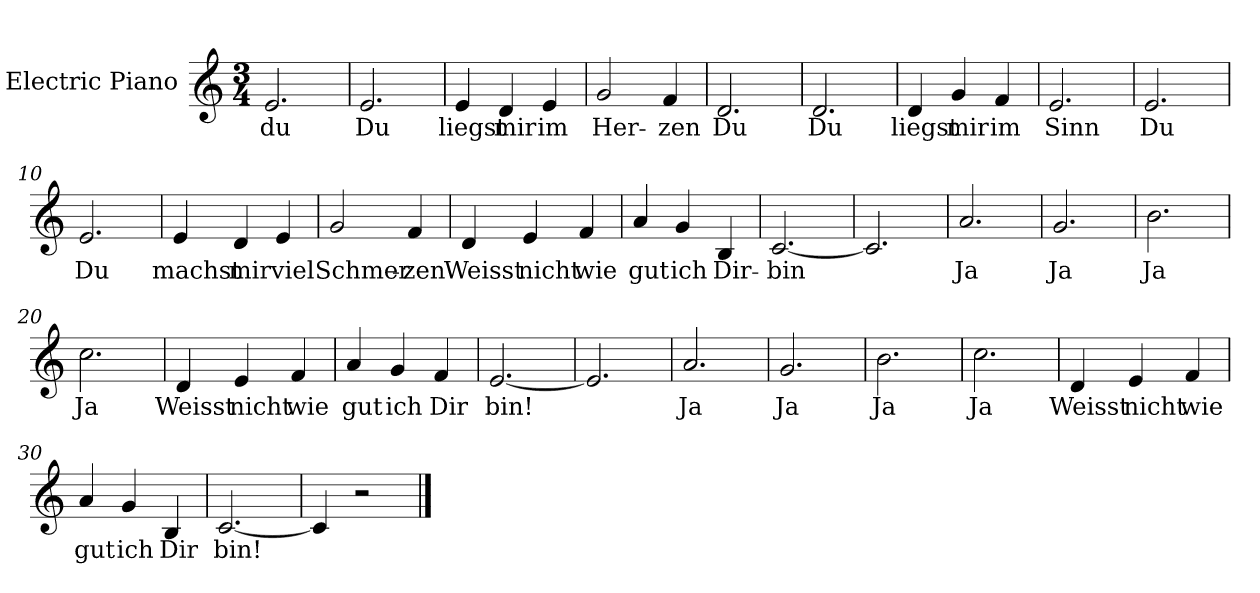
**kern	**text
*part1	*part1
*staff1	*staff1
*I"Electric Piano	*
*I'E.Pno	*
*clefG2	*
*k[]	*
*C:	*
*M3/4	*
=1	=1
2.e/	du
=2	=2
2.e/	Du
=3	=3
4e/	liegst
4d/	mir
4e/	im
=4	=4
2g/	Her-
4f/	-zen
=5	=5
2.d/	Du
=6	=6
2.d/	Du
=7	=7
4d/	liegst
4g/	mir
4f/	im
=8	=8
2.e/	Sinn
=9	=9
2.e/	Du
!!LO:LB:g=z
=10	=10
2.e/	Du
=11	=11
4e/	machst
4d/	mir
4e/	viel
=12	=12
2g/	Schmer-
4f/	-zen
=13	=13
4d/	Weisst
4e/	nicht
4f/	wie
=14	=14
4a/	gut
4g/	ich
4B/	Dir-
=15	=15
[2.c/	-bin
=16	=16
2.c/]	.
=17	=17
2.a/	Ja
!!LO:LB:g=z
=18	=18
2.g/	Ja
=19	=19
2.b\	Ja
=20	=20
2.cc\	Ja
=21	=21
4d/	Weisst
4e/	nicht
4f/	wie
=22	=22
4a/	gut
4g/	ich
4f/	Dir
=23	=23
[2.e/	bin!
=24	=24
2.e/]	.
=25	=25
2.a/	Ja
=26	=26
2.g/	Ja
=27	=27
2.b\	Ja
=28	=28
2.cc\	Ja
!!LO:LB:g=z
=29	=29
4d/	Weisst
4e/	nicht
4f/	wie
=30	=30
4a/	gut
4g/	ich
4B/	Dir
=31	=31
[2.c/	bin!
=32	=32
4c/]	.
2r	.
==	==
*-	*-
